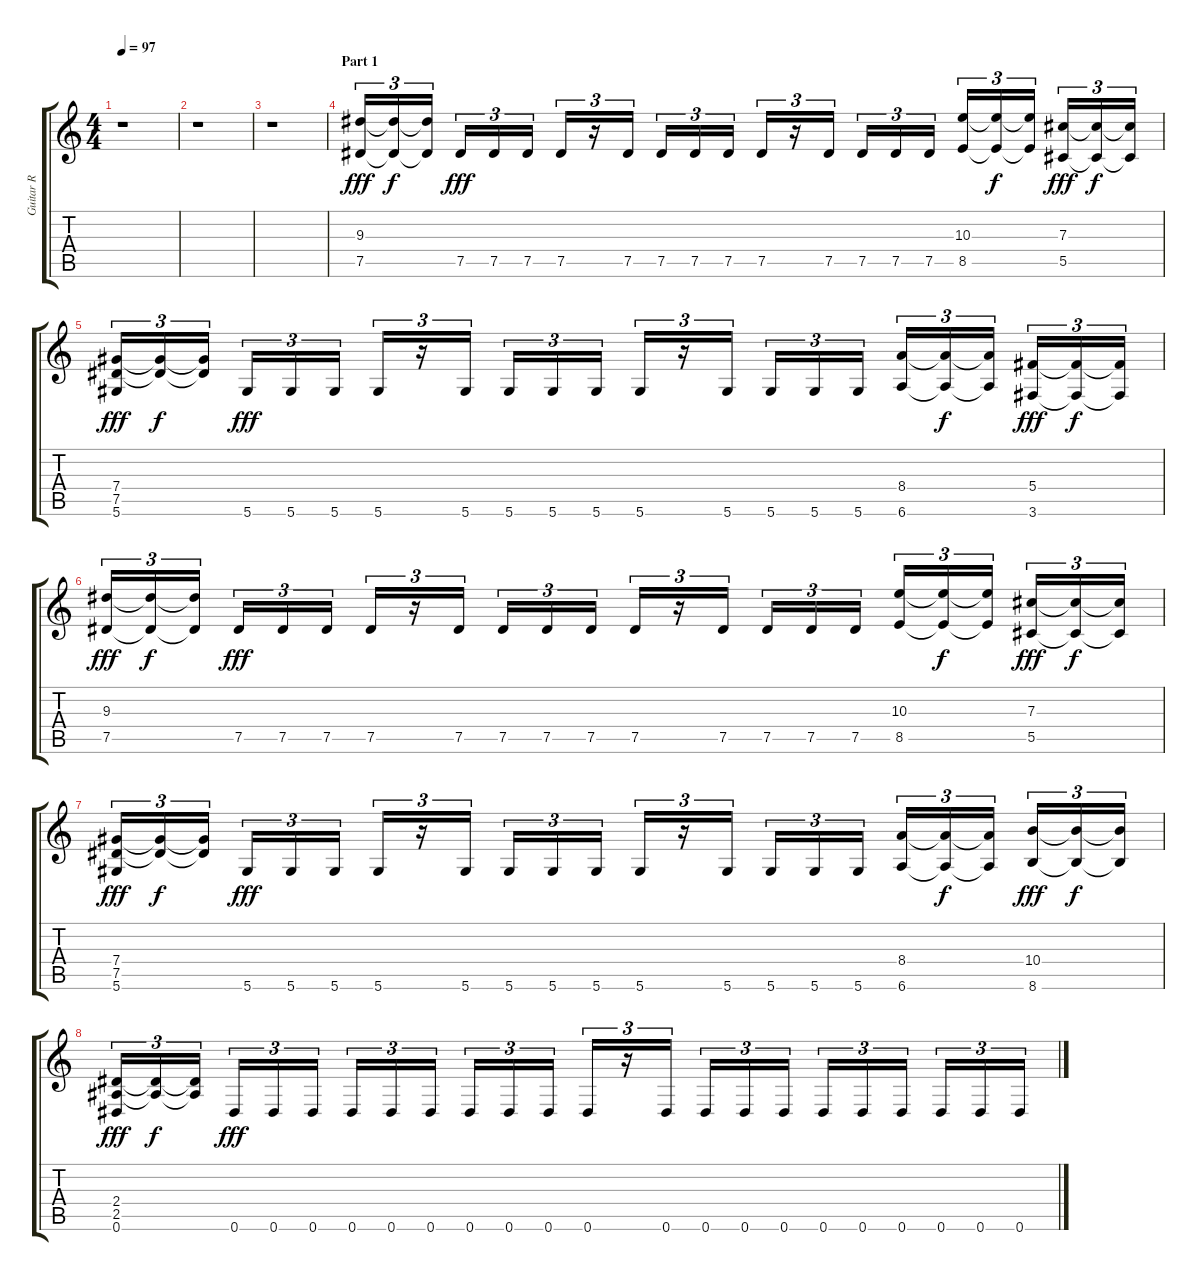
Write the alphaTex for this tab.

\track ("Guitar R" "Guitar R") {instrument distortionguitar}
\staff {score tabs}
\tuning (Eb4 Bb3 Gb3 Db3 Ab2 Eb2) {hide}
\ts (4 4)
\tempo 97
\clef g2
\ks c
r.1{dy fff} |
r.1 |
r.1 |
\section ("" "Part 1")
(9.3 7.5).16{tu (3 2)} (9.3{t} 7.5{t}).16{tu (3 2) dy f} (9.3{t} 7.5{t}).16{tu (3 2)} 7.5.16{tu (3 2) dy fff} 7.5.16{tu (3 2)} 7.5.16{tu (3 2)} 7.5.16{tu (3 2)} r.16{tu (3 2)} 7.5.16{tu (3 2)} 7.5.16{tu (3 2)} 7.5.16{tu (3 2)} 7.5.16{tu (3 2)} 7.5.16{tu (3 2)} r.16{tu (3 2)} 7.5.16{tu (3 2)} 7.5.16{tu (3 2)} 7.5.16{tu (3 2)} 7.5.16{tu (3 2)} (10.3 8.5).16{tu (3 2)} (10.3{t} 8.5{t}).16{tu (3 2) dy f} (10.3{t} 8.5{t}).16{tu (3 2)} (7.3 5.5).16{tu (3 2) dy fff} (7.3{t} 5.5{t}).16{tu (3 2) dy f} (7.3{t} 5.5{t}).16{tu (3 2)} |
(7.4 7.5 5.6).16{tu (3 2) dy fff} (7.4{t} 7.5{t}).16{tu (3 2) dy f} (7.4{t} 7.5{t}).16{tu (3 2)} 5.6.16{tu (3 2) dy fff} 5.6.16{tu (3 2)} 5.6.16{tu (3 2)} 5.6.16{tu (3 2)} r.16{tu (3 2)} 5.6.16{tu (3 2)} 5.6.16{tu (3 2)} 5.6.16{tu (3 2)} 5.6.16{tu (3 2)} 5.6.16{tu (3 2)} r.16{tu (3 2)} 5.6.16{tu (3 2)} 5.6.16{tu (3 2)} 5.6.16{tu (3 2)} 5.6.16{tu (3 2)} (8.4 6.6).16{tu (3 2)} (8.4{t} 6.6{t}).16{tu (3 2) dy f} (8.4{t} 6.6{t}).16{tu (3 2)} (5.4 3.6).16{tu (3 2) dy fff} (5.4{t} 3.6{t}).16{tu (3 2) dy f} (5.4{t} 3.6{t}).16{tu (3 2)} |
(9.3 7.5).16{tu (3 2) dy fff} (9.3{t} 7.5{t}).16{tu (3 2) dy f} (9.3{t} 7.5{t}).16{tu (3 2)} 7.5.16{tu (3 2) dy fff} 7.5.16{tu (3 2)} 7.5.16{tu (3 2)} 7.5.16{tu (3 2)} r.16{tu (3 2)} 7.5.16{tu (3 2)} 7.5.16{tu (3 2)} 7.5.16{tu (3 2)} 7.5.16{tu (3 2)} 7.5.16{tu (3 2)} r.16{tu (3 2)} 7.5.16{tu (3 2)} 7.5.16{tu (3 2)} 7.5.16{tu (3 2)} 7.5.16{tu (3 2)} (10.3 8.5).16{tu (3 2)} (10.3{t} 8.5{t}).16{tu (3 2) dy f} (10.3{t} 8.5{t}).16{tu (3 2)} (7.3 5.5).16{tu (3 2) dy fff} (7.3{t} 5.5{t}).16{tu (3 2) dy f} (7.3{t} 5.5{t}).16{tu (3 2)} |
(7.4 7.5 5.6).16{tu (3 2) dy fff} (7.4{t} 7.5{t}).16{tu (3 2) dy f} (7.4{t} 7.5{t}).16{tu (3 2)} 5.6.16{tu (3 2) dy fff} 5.6.16{tu (3 2)} 5.6.16{tu (3 2)} 5.6.16{tu (3 2)} r.16{tu (3 2)} 5.6.16{tu (3 2)} 5.6.16{tu (3 2)} 5.6.16{tu (3 2)} 5.6.16{tu (3 2)} 5.6.16{tu (3 2)} r.16{tu (3 2)} 5.6.16{tu (3 2)} 5.6.16{tu (3 2)} 5.6.16{tu (3 2)} 5.6.16{tu (3 2)} (8.4 6.6).16{tu (3 2)} (8.4{t} 6.6{t}).16{tu (3 2) dy f} (8.4{t} 6.6{t}).16{tu (3 2)} (10.4 8.6).16{tu (3 2) dy fff} (10.4{t} 8.6{t}).16{tu (3 2) dy f} (10.4{t} 8.6{t}).16{tu (3 2)} |
(2.4 2.5 0.6).16{tu (3 2) dy fff} (2.4{t} 2.5{t}).16{tu (3 2) dy f} (2.4{t} 2.5{t}).16{tu (3 2)} 0.6.16{tu (3 2) dy fff} 0.6.16{tu (3 2)} 0.6.16{tu (3 2)} 0.6.16{tu (3 2)} 0.6.16{tu (3 2)} 0.6.16{tu (3 2)} 0.6.16{tu (3 2)} 0.6.16{tu (3 2)} 0.6.16{tu (3 2)} 0.6.16{tu (3 2)} r.16{tu (3 2)} 0.6.16{tu (3 2)} 0.6.16{tu (3 2)} 0.6.16{tu (3 2)} 0.6.16{tu (3 2)} 0.6.16{tu (3 2)} 0.6.16{tu (3 2)} 0.6.16{tu (3 2)} 0.6.16{tu (3 2)} 0.6.16{tu (3 2)} 0.6.16{tu (3 2)}
